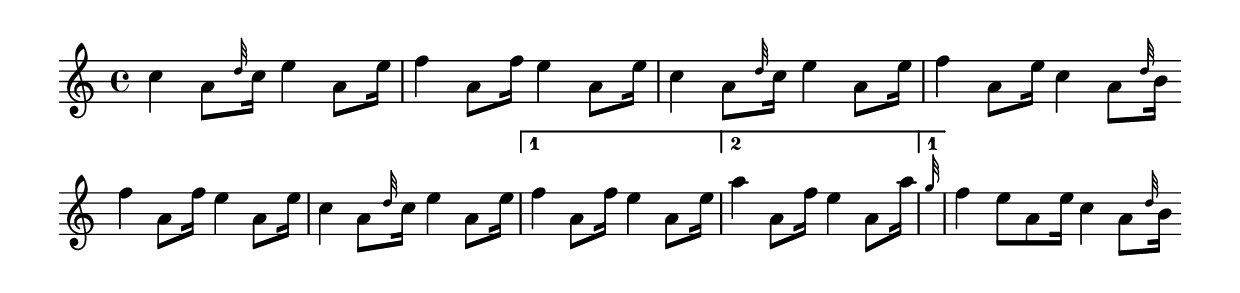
\include "bagpipe.ly"
melody = {
		\set Staff.midiInstrument = #"bagpipe"
		\hideKeySignature
		\cadenzaOn
		\once \override Score.BreakAlignment #'break-align-orders =
			#(make-vector 3 '(instrument-name
									left-edge
									ambitus
									span-bar
									breathing-sign
									clef
									key-signature
									time-signature
									staff-bar
									custos
									span-bar))
		\time 4/4
		\bar "|:" c4 a8 [ \grd c16 ] e4 a8 [ e16 ] \bar "|"
 f4 a8 [ f16 ] e4 a8 [ e16 ] \bar "|"
 c4 a8 [ \grd c16 ] e4 a8 [ e16 ] \bar "|"
 f4 a8 [ e16 ] c4 a8 [ \grd b16 ] \bar ":|:" \break

 f4 a8 [ f16 ] e4 a8 [ e16 ] \bar "|"
 c4 a8 [ \grd c16 ] e4 a8 [ e16 ] \bar "|"
 \set Score.repeatCommands = #'((volta "1"))  f4 a8 [ f16 ] e4 a8 [ e16 ] \set Score.repeatCommands = #'((volta #f)) \bar "|"
 \bar "|"
 \set Score.repeatCommands = #'((volta "2"))  A4 a8 [ f16 ] e4 a8 [ A16 ] \set Score.repeatCommands = #'((volta #f)) \bar "|"
 \bar "|"
 \set Score.repeatCommands = #'((volta "1"))  \grg \set Score.repeatCommands = #'((volta #f)) \bar "|"
 f4 e8 [ a8 e16 ] c4 a8 [ \grd b16 ] \bar ":|" \break

			}

\score {
	\melody
	\layout {
	indent = 0.0\cm
	\context { \Score \remove "Bar_number_engraver" }
	}
	\header {
	title = "His Father's Lament for Donald MacKenzie"
	meter = "John Ban MacKenzie, 1863"
	arranger = "X. CRUNLUATH DOUBLING"
	}
	
}

